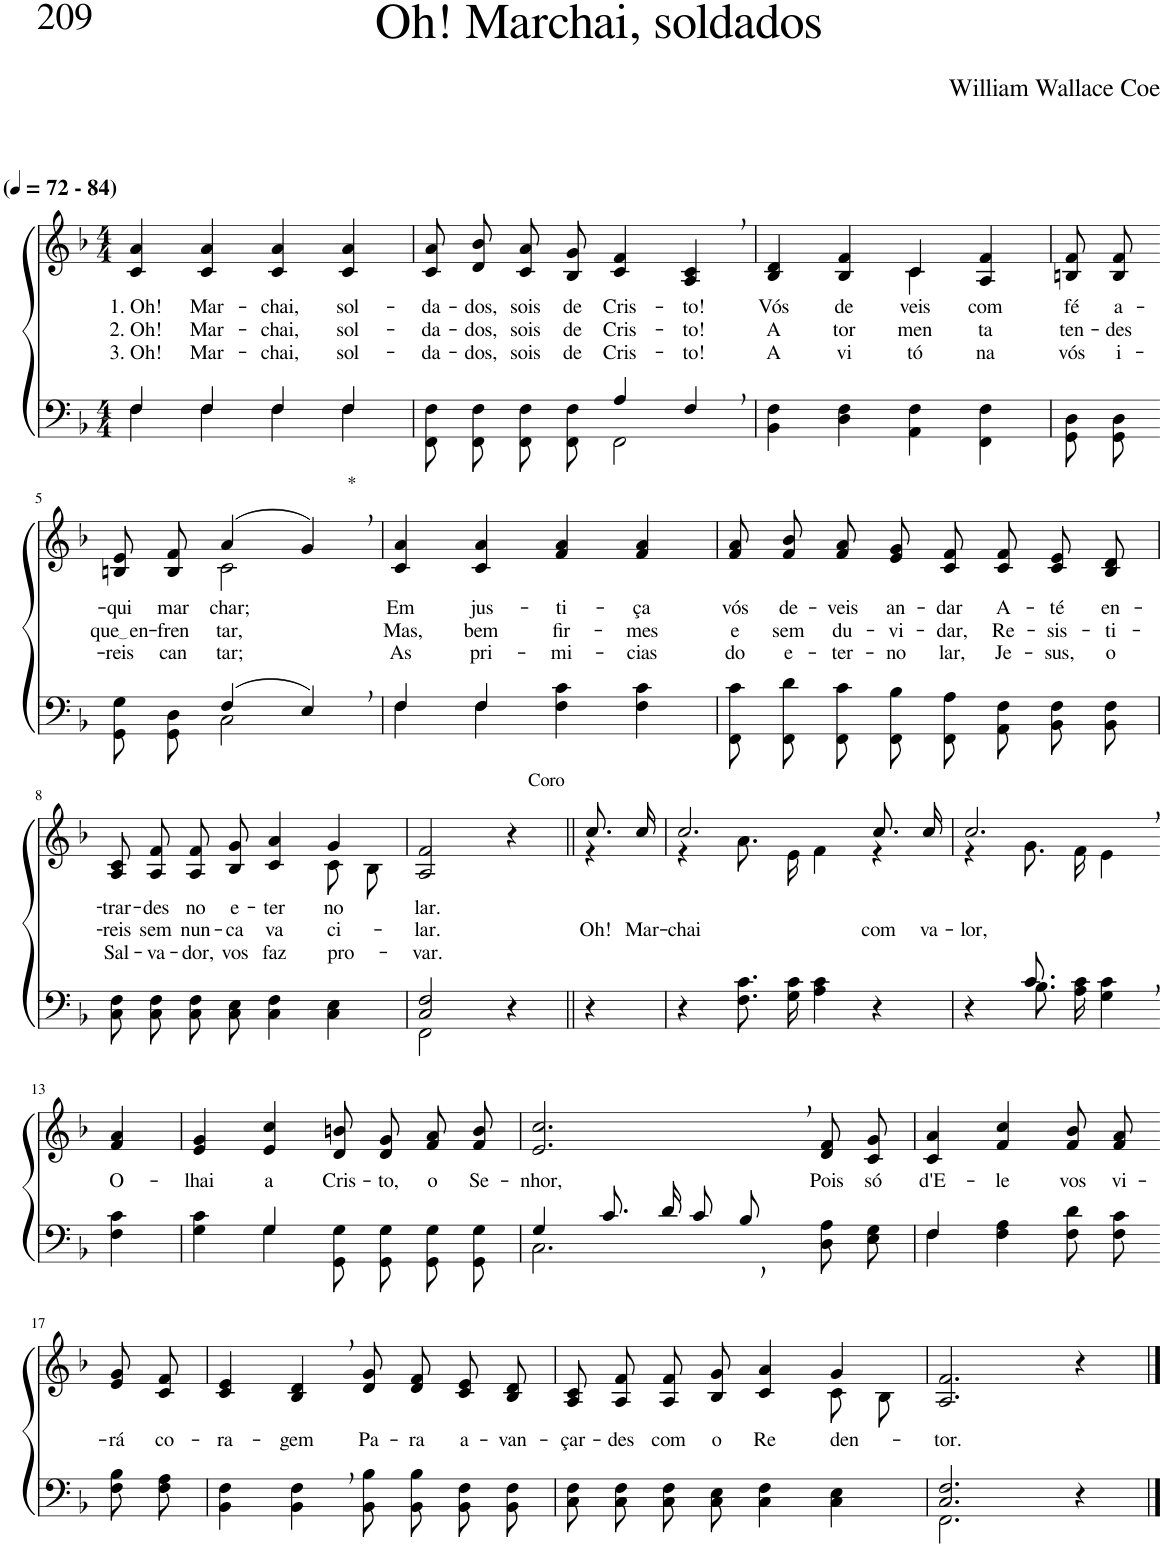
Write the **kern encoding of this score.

**kern	**kern	**text	**text	**text
*part2	*part1	*part1	*part1	*part1
*staff2	*staff1	*staff1	*staff1	*staff1
*I"Parte III e IV	*I"Parte I e II	*	*	*
*clefF4	*clefG2	*	*	*
*Trd-1c-2	*Trd-1c-2	*	*	*
*k[b-]	*k[b-]	*	*	*
*M4/4	*M4/4	*	*	*
*MM72	*MM72	*	*	*
=1	=1	=1	=1	=1
*^	*	*	*	*
!	!	!LO:TX:a:B:t=(	!	!	!
!	!	!LO:TX:a:B:t=- 84)	!	!	!
!	!	!	!LO:LY:b	!LO:LY:b	!LO:LY:b
4F\	4F/	4c/ 4a/	1. Oh!	2. Oh!	3. Oh!
!	!	!	!LO:LY:b	!LO:LY:b	!LO:LY:b
4F\	4F/	4c/ 4a/	Mar-	Mar-	Mar-
!	!	!	!LO:LY:b	!LO:LY:b	!LO:LY:b
4F\	4F/	4c/ 4a/	-chai,	-chai,	-chai,
!	!	!	!LO:LY:b	!LO:LY:b	!LO:LY:b
4F\	4F/	4c/ 4a/	sol-	sol-	sol-
=2	=2	=2	=2	=2	=2
!	!	!	!LO:LY:b	!LO:LY:b	!LO:LY:b
2ryy	8FF/ 8F/L	8c/ 8a/L	-da-	-da-	-da-
!	!	!	!LO:LY:b	!LO:LY:b	!LO:LY:b
.	8FF/ 8F/J	8d/ 8b-/J	-dos,	-dos,	-dos,
!	!	!	!LO:LY:b	!LO:LY:b	!LO:LY:b
.	8FF/ 8F/L	8c/ 8a/L	sois	sois	sois
!	!	!	!LO:LY:b	!LO:LY:b	!LO:LY:b
.	8FF/ 8F/J	8B-/ 8g/J	de	de	de
!	!	!	!LO:LY:b	!LO:LY:b	!LO:LY:b
4A/	2FF\	4c/ 4f/	Cris-	Cris-	Cris-
!	!	!	!LO:LY:b	!LO:LY:b	!LO:LY:b
4F,/	.	4A/, 4c/,	-to!	-to!	-to!
*v	*v	*	*	*	*
=3	=3	=3	=3	=3
!	!	!LO:LY:b	!LO:LY:b	!LO:LY:b
*	*^	*	*	*
4BB-\ 4F\	4B-/ 4d/	2ryy	Vós	A	A
!	!	!	!LO:LY:b	!LO:LY:b	!LO:LY:b
4D\ 4F\	4B-/ 4f/	.	de-	tor-	vi-
!	!	!	!LO:LY:b	!LO:LY:b	!LO:LY:b
4AA\ 4F\	4c/	4c\	-veis	-men-	-tó-
!	!	!	!LO:LY:b	!LO:LY:b	!LO:LY:b
4FF\ 4F\	4A/ 4f/	4ryy	com	-ta	-na
=4	=4	=4	=4	=4	=4
!	!	!	!LO:LY:b	!LO:LY:b	!LO:LY:b
*	*v	*v	*	*	*
8GG/ 8D/L	8Bn/ 8f/L	fé	ten-	vós
!	!	!LO:LY:b	!LO:LY:b	!LO:LY:b
8GG/ 8D/J	8B/ 8f/J	a-	-des	i-
!!LO:LB:g=z
=5-	=5-	=5-	=5-	=5-
*^	*	*	*	*
!	!	!	!LO:LY:b	!LO:LY:b	!LO:LY:b
*	*	*^	*	*	*
4ryy	8GG/ 8G/L	8Bn/ 8e/L	4ryy	-qui	que en	-reis
!	!	!	!	!LO:LY:b	!LO:LY:b	!LO:LY:b
.	8GG/ 8D/J	8B/ 8f/J	.	mar-	-fren-	can-
!	!	!	!	!LO:LY:b	!LO:LY:b	!LO:LY:b
(4F/	2C\	(4a/	2c\	-char;	-tar,	-tar;
!	!	!LO:TX:a:t=*	!	!	!	!
4E,/)	.	4g,/)	.	.	.	.
*	*	*v	*v	*	*	*
=6	=6	=6	=6	=6	=6
!	!	!	!LO:LY:b	!LO:LY:b	!LO:LY:b
4F\	4F/	4c/ 4a/	Em	Mas,	As
!	!	!	!LO:LY:b	!LO:LY:b	!LO:LY:b
4F\	4F/	4c/ 4a/	jus-	bem	pri-
!	!	!	!LO:LY:b	!LO:LY:b	!LO:LY:b
4F\ 4c\	2ryy	4f/ 4a/	-ti-	fir-	-mi-
!	!	!	!LO:LY:b	!LO:LY:b	!LO:LY:b
4F\ 4c\	.	4f/ 4a/	-ça	-mes	-cias
*v	*v	*	*	*	*
=7	=7	=7	=7	=7
!	!	!LO:LY:b	!LO:LY:b	!LO:LY:b
8FF\ 8c\L	8f/ 8a/L	vós	e	do
!	!	!LO:LY:b	!LO:LY:b	!LO:LY:b
8FF\ 8d\J	8f/ 8b-/J	de-	sem	e-
!	!	!LO:LY:b	!LO:LY:b	!LO:LY:b
8FF\ 8c\L	8f/ 8a/L	-veis	du-	-ter-
!	!	!LO:LY:b	!LO:LY:b	!LO:LY:b
8FF\ 8B-\J	8e/ 8g/J	an-	-vi-	-no
!	!	!LO:LY:b	!LO:LY:b	!LO:LY:b
8FF/ 8A/L	8c/ 8f/L	-dar	-dar,	lar,
!	!	!LO:LY:b	!LO:LY:b	!LO:LY:b
8AA/ 8F/J	8c/ 8f/J	A-	Re-	Je-
!	!	!LO:LY:b	!LO:LY:b	!LO:LY:b
8BB-\ 8F\L	8c/ 8e/L	-té	-sis-	-sus,
!	!	!LO:LY:b	!LO:LY:b	!LO:LY:b
8BB-\ 8F\J	8B-/ 8d/J	en-	-ti-	o
!!LO:LB:g=z
=8	=8	=8	=8	=8
!	!	!LO:LY:b	!LO:LY:b	!LO:LY:b
*	*^	*	*	*
8C\ 8F\L	8A/ 8c/L	2.ryy	-trar-	-reis	Sal-
!	!	!	!LO:LY:b	!LO:LY:b	!LO:LY:b
8C\ 8F\J	8A/ 8f/J	.	-des	sem	-va-
!	!	!	!LO:LY:b	!LO:LY:b	!LO:LY:b
8C\ 8F\L	8A/ 8f/L	.	no	nun-	-dor,
!	!	!	!LO:LY:b	!LO:LY:b	!LO:LY:b
8C\ 8E\J	8B-/ 8g/J	.	e-	-ca	vos
!	!	!	!LO:LY:b	!LO:LY:b	!LO:LY:b
4C\ 4F\	4c/ 4a/	.	-ter-	va-	faz
!	!	!	!LO:LY:b	!LO:LY:b	!LO:LY:b
4C\ 4E\	4g/	8c\L	-no	-ci-	pro-
.	.	8B-\J	.	.	.
=9	=9	=9	=9	=9	=9
*^	*	*	*	*	*
!	!	!	!	!LO:LY:b	!LO:LY:b	!LO:LY:b
*	*	*v	*v	*	*	*
2C/ 2F/	2FF\	2A/ 2f/	lar.	-lar.	-var.
!	!	!LO:TX:a:t=Coro	!	!	!
4r	4ryy	4r	.	.	.
=10||	=10||	=10||	=10||	=10||	=10||
!	!	!	!	!LO:LY:b	!
*v	*v	*^	*	*	*
4r	8.cc/L	4r	.	Oh!	.
!	!	!	!	!LO:LY:b	!
.	16cc/Jk	.	.	Mar-	.
=11	=11	=11	=11	=11	=11
!	!	!	!	!LO:LY:b	!
4r	2.cc/	4r	.	-chai	.
8.F\ 8.c\L	.	8.a\L	.	.	.
16G\ 16c\Jk	.	16e\Jk	.	.	.
4A\ 4c\	.	4f\	.	.	.
!	!	!	!	!LO:LY:b	!
4r	8.cc/L	4r	.	com	.
!	!	!	!	!LO:LY:b	!
.	16cc/Jk	.	.	va-	.
=12	=12	=12	=12	=12	=12
*^	*	*	*	*	*
!	!	!	!	!	!LO:LY:b	!
4r	4ryy	2.cc,/	4r	.	-lor,	.
8.c/	8.B-\L	.	8.g\L	.	.	.
4ryy	16A\ 16c\Jk	.	16f\Jk	.	.	.
.	4G\ 4c\	.	4e\	.	.	.
16ryy	.	.	.	.	.	.
*v	*v	*	*	*	*	*
*	*v	*v	*	*	*
!!LO:LB:g=z
=13-	=13-	=13-	=13-	=13-
!	!	!LO:LY:b	!	!
4F\ 4c\	4f/ 4a/	O-	.	.
=14	=14	=14	=14	=14
*^	*	*	*	*
!	!	!	!LO:LY:b	!	!
4ryy	4G\ 4c\	4e/ 4g/	-lhai	.	.
!	!	!	!LO:LY:b	!	!
4G/	4G\	4e/ 4cc/	a	.	.
!	!	!	!LO:LY:b	!	!
2ryy	8GG/ 8G/L	8d/ 8bn/L	Cris-	.	.
!	!	!	!LO:LY:b	!	!
.	8GG/ 8G/J	8d/ 8g/J	-to,	.	.
!	!	!	!LO:LY:b	!	!
.	8GG/ 8G/L	8f/ 8a/L	o	.	.
!	!	!	!LO:LY:b	!	!
.	8GG/ 8G/J	8f/ 8b/J	Se-	.	.
=15	=15	=15	=15	=15	=15
!	!	!	!LO:LY:b	!	!
4G/	2.C\	2.e/, 2.cc/,	-nhor,	.	.
8.c/L	.	.	.	.	.
16d/Jk	.	.	.	.	.
8c/L	.	.	.	.	.
8B-,/J	.	.	.	.	.
!	!	!	!LO:LY:b	!	!
4ryy	8D\ 8A\L	8d/ 8f/L	Pois	.	.
!	!	!	!LO:LY:b	!	!
.	8E\ 8G\J	8c/ 8g/J	só	.	.
=16	=16	=16	=16	=16	=16
!	!	!	!LO:LY:b	!	!
4F\	4F/	4c/ 4a/	d'E-	.	.
!	!	!	!LO:LY:b	!	!
4F\ 4A\	2ryy	4f/ 4cc/	-le	.	.
!	!	!	!LO:LY:b	!	!
8F\ 8d\L	.	8f/ 8b-/L	vos	.	.
!	!	!	!LO:LY:b	!	!
8F\ 8c\J	.	8f/ 8a/J	vi-	.	.
*v	*v	*	*	*	*
!!LO:LB:g=z
=17-	=17-	=17-	=17-	=17-
!	!	!LO:LY:b	!	!
8F\ 8B-\L	8e/ 8g/L	-rá	.	.
!	!	!LO:LY:b	!	!
8F\ 8A\J	8c/ 8f/J	co-	.	.
=18	=18	=18	=18	=18
!	!	!LO:LY:b	!	!
4BB-\ 4F\	4c/ 4e/	-ra-	.	.
!	!	!LO:LY:b	!	!
4BB-\, 4F\,	4B-/, 4d/,	-gem	.	.
!	!	!LO:LY:b	!	!
8BB-\ 8B-\L	8d/ 8g/L	Pa-	.	.
!	!	!LO:LY:b	!	!
8BB-\ 8B-\J	8d/ 8f/J	-ra	.	.
!	!	!LO:LY:b	!	!
8BB-\ 8F\L	8c/ 8e/L	a-	.	.
!	!	!LO:LY:b	!	!
8BB-\ 8F\J	8B-/ 8d/J	-van-	.	.
=19	=19	=19	=19	=19
!	!	!LO:LY:b	!	!
*	*^	*	*	*
8C\ 8F\L	8A/ 8c/L	2.ryy	-çar-	.	.
!	!	!	!LO:LY:b	!	!
8C\ 8F\J	8A/ 8f/J	.	-des	.	.
!	!	!	!LO:LY:b	!	!
8C\ 8F\L	8A/ 8f/L	.	com	.	.
!	!	!	!LO:LY:b	!	!
8C\ 8E\J	8B-/ 8g/J	.	o	.	.
!	!	!	!LO:LY:b	!	!
4C\ 4F\	4c/ 4a/	.	Re-	.	.
!	!	!	!LO:LY:b	!	!
4C\ 4E\	4g/	8c\L	-den-	.	.
.	.	8B-\J	.	.	.
=20	=20	=20	=20	=20	=20
*^	*	*	*	*	*
!	!	!	!	!LO:LY:b	!	!
*	*	*v	*v	*	*	*
2.C/ 2.F/	2.FF\	2.A/ 2.f/	-tor.	.	.
4r	4ryy	4r	.	.	.
*v	*v	*	*	*	*
==	==	==	==	==
*-	*-	*-	*-	*-
